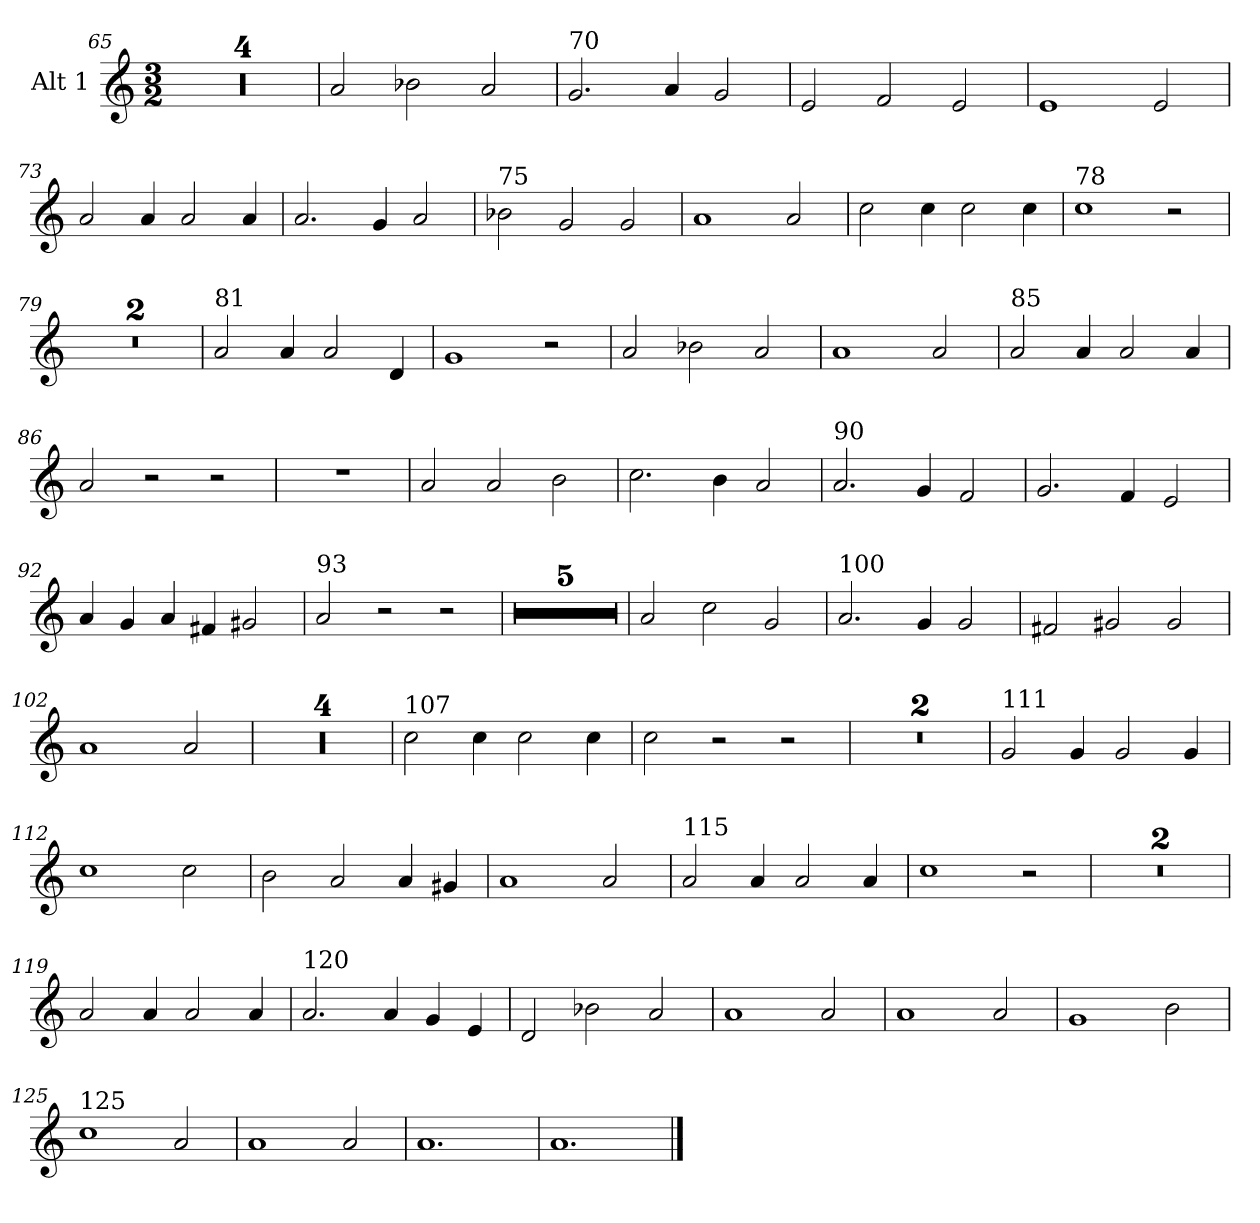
**kern
*part1
*staff1
*I"Alt 1
*clefG2
*k[]
*M3/2
=65
1.r
=66
1.r
=67
1.r
=68
1.r
=69
2a/
2b-X\
2a/
=70
!LO:TX:a:t=70
2.g/
4a/
2g/
=71
2e/
2f/
2e/
!!LO:LB:g=z
=72
1e
2e/
=73
2a/
4a/
2a/
4a/
!!LO:LB:g=z
=74
2.a/
4g/
2a/
=75
!LO:TX:a:t=75
2b-X\
2g/
2g/
=76
1a
2a/
=77
2cc\
4cc\
2cc\
4cc\
=78
!LO:TX:a:t=78
1cc
2r
=79
1.r
=80
1.r
!!LO:LB:g=z
=81
!LO:TX:a:t=81
2a/
4a/
2a/
4d/
=82
1g
2r
=83
2a/
2b-X\
2a/
=84
1a
2a/
=85
!LO:TX:a:t=85
2a/
4a/
2a/
4a/
=86
2a/
2r
2r
!!LO:LB:g=z
=87
1.r
=88
2a/
2a/
2b\
=89
2.cc\
4b\
2a/
=90
!LO:TX:a:t=90
2.a/
4g/
2f/
=91
2.g/
4f/
2e/
=92
4a/
4g/
4a/
4f#X/
2g#X/
!!LO:PB:g=z
=93
!LO:TX:a:t=93
2a/
2r
2r
=94
1.r
=95
1.r
=96
1.r
=97
1.r
=98
1.r
=99
2a/
2cc\
2g/
=100
!LO:TX:a:t=100
2.a/
4g/
2g/
!!LO:LB:g=z
=101
2f#X/
2g#X/
2g#/
=102
1a
2a/
=103
1.r
=104
1.r
!!LO:LB:g=z
=105
1.r
=106
1.r
!!LO:LB:g=z
=107
!LO:TX:a:t=107
2cc\
4cc\
2cc\
4cc\
=108
2cc\
2r
2r
=109
1.r
=110
1.r
=111
!LO:TX:a:t=111
2g/
4g/
2g/
4g/
=112
1cc
2cc\
=113
2b\
2a/
4a/
4g#X/
!!LO:LB:g=z
=114
1a
2a/
=115
!LO:TX:a:t=115
2a/
4a/
2a/
4a/
=116
1cc
2r
=117
1.r
=118
1.r
=119
2a/
4a/
2a/
4a/
=120
!LO:TX:a:t=120
2.a/
4a/
4g/
4e/
!!LO:LB:g=z
=121
2d/
2b-X\
2a/
=122
1a
2a/
=123
1a
2a/
=124
1g
2b\
=125
!LO:TX:a:t=125
1cc
2a/
=126
1a
2a/
=127
1.a
!!LO:LB:g=z
=128
1.a
==
*-
